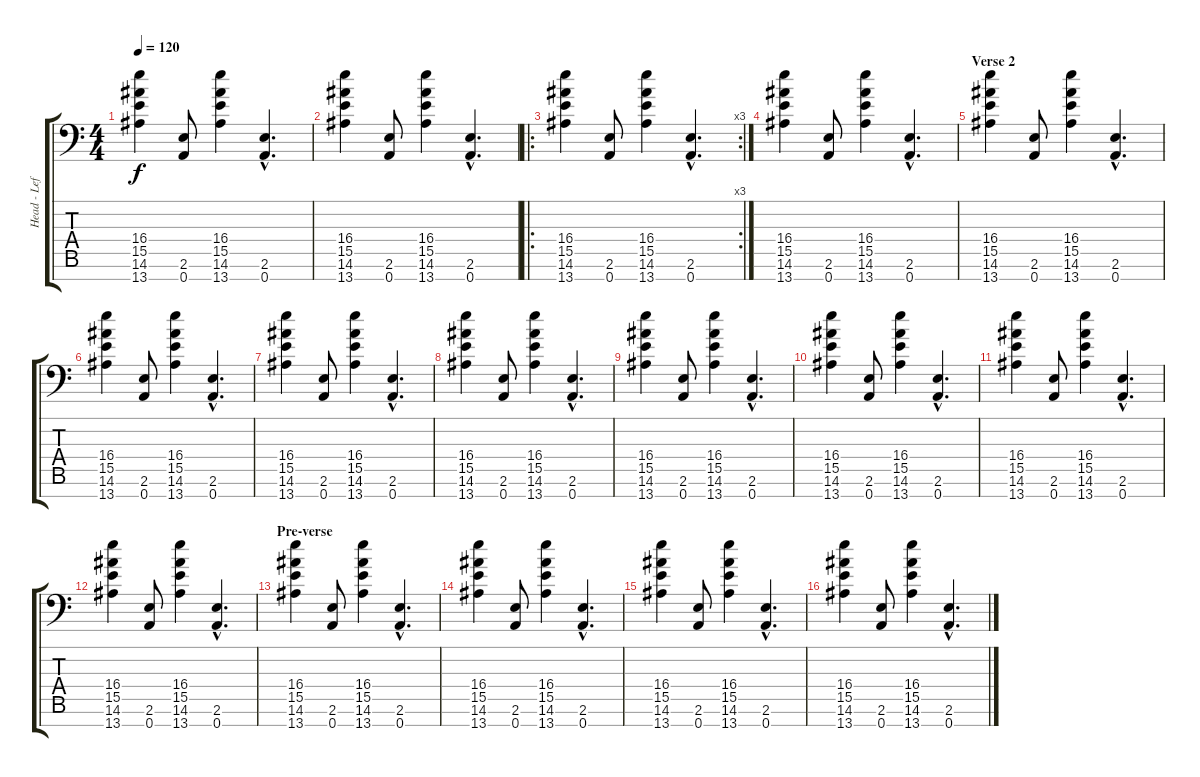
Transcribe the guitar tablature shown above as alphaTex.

\track ("Head - Left Guitar" "Head - Lef") {instrument distortionguitar}
\staff {score tabs}
\tuning (D4 A3 F3 C3 G2 D2 A1) {hide}
\ts (4 4)
\tempo 120
\clef f4
\ks c
(16.4 15.5 14.6 13.7).4{dy f} (2.6 0.7).8 (16.4 15.5 14.6 13.7).4 (2.6{hac} 0.7{hac}).4{d} |
(16.4 15.5 14.6 13.7).4 (2.6 0.7).8 (16.4 15.5 14.6 13.7).4 (2.6{hac} 0.7{hac}).4{d} |
\ro
\rc 3
(16.4 15.5 14.6 13.7).4 (2.6 0.7).8 (16.4 15.5 14.6 13.7).4 (2.6{hac} 0.7{hac}).4{d} |
(16.4 15.5 14.6 13.7).4 (2.6 0.7).8 (16.4 15.5 14.6 13.7).4 (2.6{hac} 0.7{hac}).4{d} |
\section ("" "Verse 2")
(16.4 15.5 14.6 13.7).4 (2.6 0.7).8 (16.4 15.5 14.6 13.7).4 (2.6{hac} 0.7{hac}).4{d} |
(16.4 15.5 14.6 13.7).4 (2.6 0.7).8 (16.4 15.5 14.6 13.7).4 (2.6{hac} 0.7{hac}).4{d} |
(16.4 15.5 14.6 13.7).4 (2.6 0.7).8 (16.4 15.5 14.6 13.7).4 (2.6{hac} 0.7{hac}).4{d} |
(16.4 15.5 14.6 13.7).4 (2.6 0.7).8 (16.4 15.5 14.6 13.7).4 (2.6{hac} 0.7{hac}).4{d} |
(16.4 15.5 14.6 13.7).4 (2.6 0.7).8 (16.4 15.5 14.6 13.7).4 (2.6{hac} 0.7{hac}).4{d} |
(16.4 15.5 14.6 13.7).4 (2.6 0.7).8 (16.4 15.5 14.6 13.7).4 (2.6{hac} 0.7{hac}).4{d} |
(16.4 15.5 14.6 13.7).4 (2.6 0.7).8 (16.4 15.5 14.6 13.7).4 (2.6{hac} 0.7{hac}).4{d} |
(16.4 15.5 14.6 13.7).4 (2.6 0.7).8 (16.4 15.5 14.6 13.7).4 (2.6{hac} 0.7{hac}).4{d} |
\section ("" "Pre-verse")
(16.4 15.5 14.6 13.7).4 (2.6 0.7).8 (16.4 15.5 14.6 13.7).4 (2.6{hac} 0.7{hac}).4{d} |
(16.4 15.5 14.6 13.7).4 (2.6 0.7).8 (16.4 15.5 14.6 13.7).4 (2.6{hac} 0.7{hac}).4{d} |
(16.4 15.5 14.6 13.7).4 (2.6 0.7).8 (16.4 15.5 14.6 13.7).4 (2.6{hac} 0.7{hac}).4{d} |
(16.4 15.5 14.6 13.7).4 (2.6 0.7).8 (16.4 15.5 14.6 13.7).4 (2.6{hac} 0.7{hac}).4{d}
